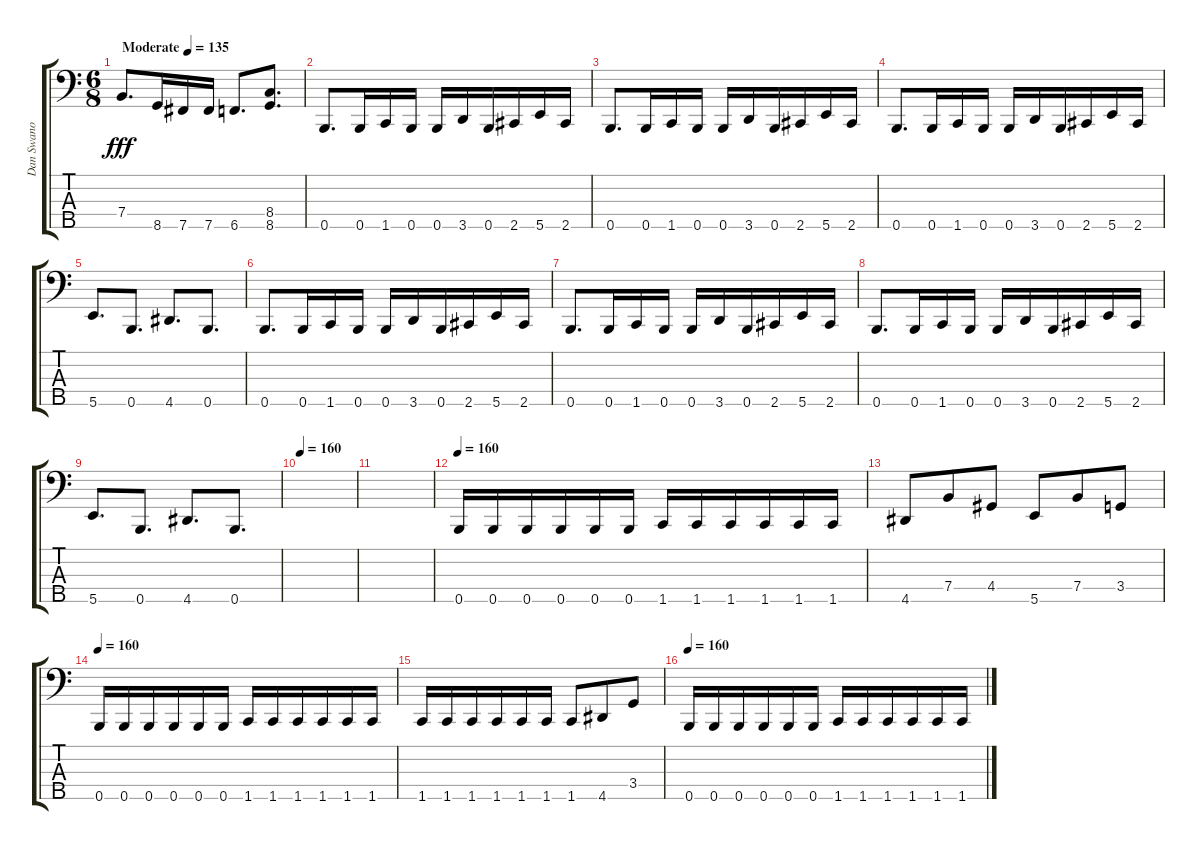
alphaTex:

\track ("Dan Swano" "Dan Swano") {instrument electricbassfinger}
\staff {score tabs}
\tuning (G2 D2 A1 E1 B0) {hide}
\ts (6 8)
\tempo (135 "Moderate")
\clef f4
\ks c
7.4.8{d dy fff instrument electricbassfinger} 8.5.16 7.5.16 7.5.16 6.5.8{d} (8.4 8.5).8{d} |
0.5.8{d} 0.5.16 1.5.16 0.5.16 0.5.16 3.5.16 0.5.16 2.5.16 5.5.16 2.5.16 |
0.5.8{d} 0.5.16 1.5.16 0.5.16 0.5.16 3.5.16 0.5.16 2.5.16 5.5.16 2.5.16 |
0.5.8{d} 0.5.16 1.5.16 0.5.16 0.5.16 3.5.16 0.5.16 2.5.16 5.5.16 2.5.16 |
5.5.8{d} 0.5.8{d} 4.5.8{d} 0.5.8{d} |
0.5.8{d} 0.5.16 1.5.16 0.5.16 0.5.16 3.5.16 0.5.16 2.5.16 5.5.16 2.5.16 |
0.5.8{d} 0.5.16 1.5.16 0.5.16 0.5.16 3.5.16 0.5.16 2.5.16 5.5.16 2.5.16 |
0.5.8{d} 0.5.16 1.5.16 0.5.16 0.5.16 3.5.16 0.5.16 2.5.16 5.5.16 2.5.16 |
5.5.8{d} 0.5.8{d} 4.5.8{d} 0.5.8{d} |
\tempo 160
|
|
\tempo 160
0.5.16 0.5.16 0.5.16 0.5.16 0.5.16 0.5.16 1.5.16 1.5.16 1.5.16 1.5.16 1.5.16 1.5.16 |
4.5.8 7.4.8 4.4.8 5.5.8 7.4.8 3.4.8 |
\tempo 160
0.5.16 0.5.16 0.5.16 0.5.16 0.5.16 0.5.16 1.5.16 1.5.16 1.5.16 1.5.16 1.5.16 1.5.16 |
1.5.16 1.5.16 1.5.16 1.5.16 1.5.16 1.5.16 1.5.8 4.5.8 3.4.8 |
\tempo 160
0.5.16 0.5.16 0.5.16 0.5.16 0.5.16 0.5.16 1.5.16 1.5.16 1.5.16 1.5.16 1.5.16 1.5.16
